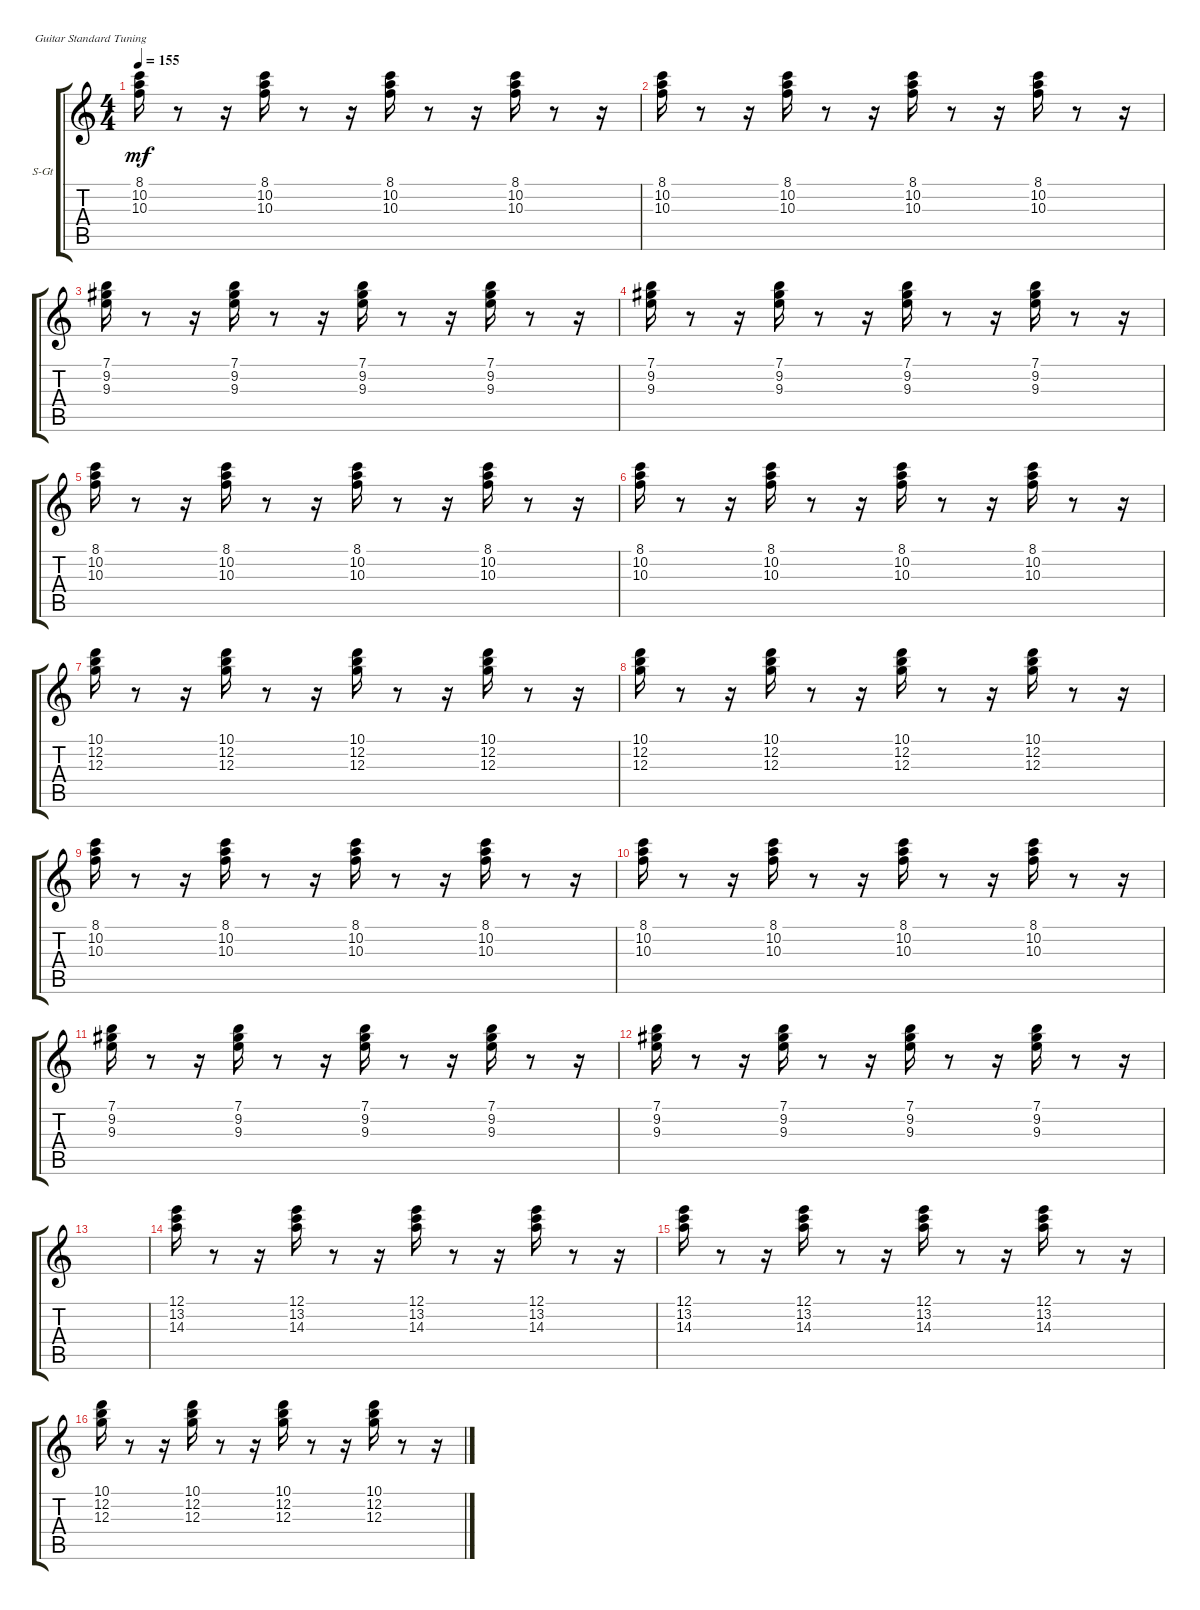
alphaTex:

\defaultSystemsLayout 4
\bracketExtendMode groupsimilarinstruments
\firstSystemTrackNameOrientation horizontal
\otherSystemsTrackNameOrientation horizontal
\track ("Steel Guitar" "S-Gt") {instrument acousticguitarsteel}
\staff {score tabs}
\tuning (E4 B3 G3 D3 A2 E2)
\ts (4 4)
\tempo 155
\clef g2
\ks c
(8.1 10.2 10.3).16{dy mf} r.8 r.16 (8.1 10.2 10.3).16 r.8 r.16 (8.1 10.2 10.3).16 r.8 r.16 (8.1 10.2 10.3).16 r.8 r.16 |
(8.1 10.2 10.3).16 r.8 r.16 (8.1 10.2 10.3).16 r.8 r.16 (8.1 10.2 10.3).16 r.8 r.16 (8.1 10.2 10.3).16 r.8 r.16 |
(7.1 9.2 9.3).16 r.8 r.16 (7.1 9.2 9.3).16 r.8 r.16 (7.1 9.2 9.3).16 r.8 r.16 (7.1 9.2 9.3).16 r.8 r.16 |
(7.1 9.2 9.3).16 r.8 r.16 (7.1 9.2 9.3).16 r.8 r.16 (7.1 9.2 9.3).16 r.8 r.16 (7.1 9.2 9.3).16 r.8 r.16 |
(8.1 10.2 10.3).16 r.8 r.16 (8.1 10.2 10.3).16 r.8 r.16 (8.1 10.2 10.3).16 r.8 r.16 (8.1 10.2 10.3).16 r.8 r.16 |
(8.1 10.2 10.3).16 r.8 r.16 (8.1 10.2 10.3).16 r.8 r.16 (8.1 10.2 10.3).16 r.8 r.16 (8.1 10.2 10.3).16 r.8 r.16 |
(10.1 12.2 12.3).16 r.8 r.16 (10.1 12.2 12.3).16 r.8 r.16 (10.1 12.2 12.3).16 r.8 r.16 (10.1 12.2 12.3).16 r.8 r.16 |
(10.1 12.2 12.3).16 r.8 r.16 (10.1 12.2 12.3).16 r.8 r.16 (10.1 12.2 12.3).16 r.8 r.16 (10.1 12.2 12.3).16 r.8 r.16 |
(8.1 10.2 10.3).16 r.8 r.16 (8.1 10.2 10.3).16 r.8 r.16 (8.1 10.2 10.3).16 r.8 r.16 (8.1 10.2 10.3).16 r.8 r.16 |
(8.1 10.2 10.3).16 r.8 r.16 (8.1 10.2 10.3).16 r.8 r.16 (8.1 10.2 10.3).16 r.8 r.16 (8.1 10.2 10.3).16 r.8 r.16 |
(7.1 9.2 9.3).16 r.8 r.16 (7.1 9.2 9.3).16 r.8 r.16 (7.1 9.2 9.3).16 r.8 r.16 (7.1 9.2 9.3).16 r.8 r.16 |
(7.1 9.2 9.3).16 r.8 r.16 (7.1 9.2 9.3).16 r.8 r.16 (7.1 9.2 9.3).16 r.8 r.16 (7.1 9.2 9.3).16 r.8 r.16 |
|
(12.1 13.2 14.3).16 r.8 r.16 (12.1 13.2 14.3).16 r.8 r.16 (12.1 13.2 14.3).16 r.8 r.16 (12.1 13.2 14.3).16 r.8 r.16 |
(12.1 13.2 14.3).16 r.8 r.16 (12.1 13.2 14.3).16 r.8 r.16 (12.1 13.2 14.3).16 r.8 r.16 (12.1 13.2 14.3).16 r.8 r.16 |
(10.1 12.2 12.3).16 r.8 r.16 (10.1 12.2 12.3).16 r.8 r.16 (10.1 12.2 12.3).16 r.8 r.16 (10.1 12.2 12.3).16 r.8 r.16
